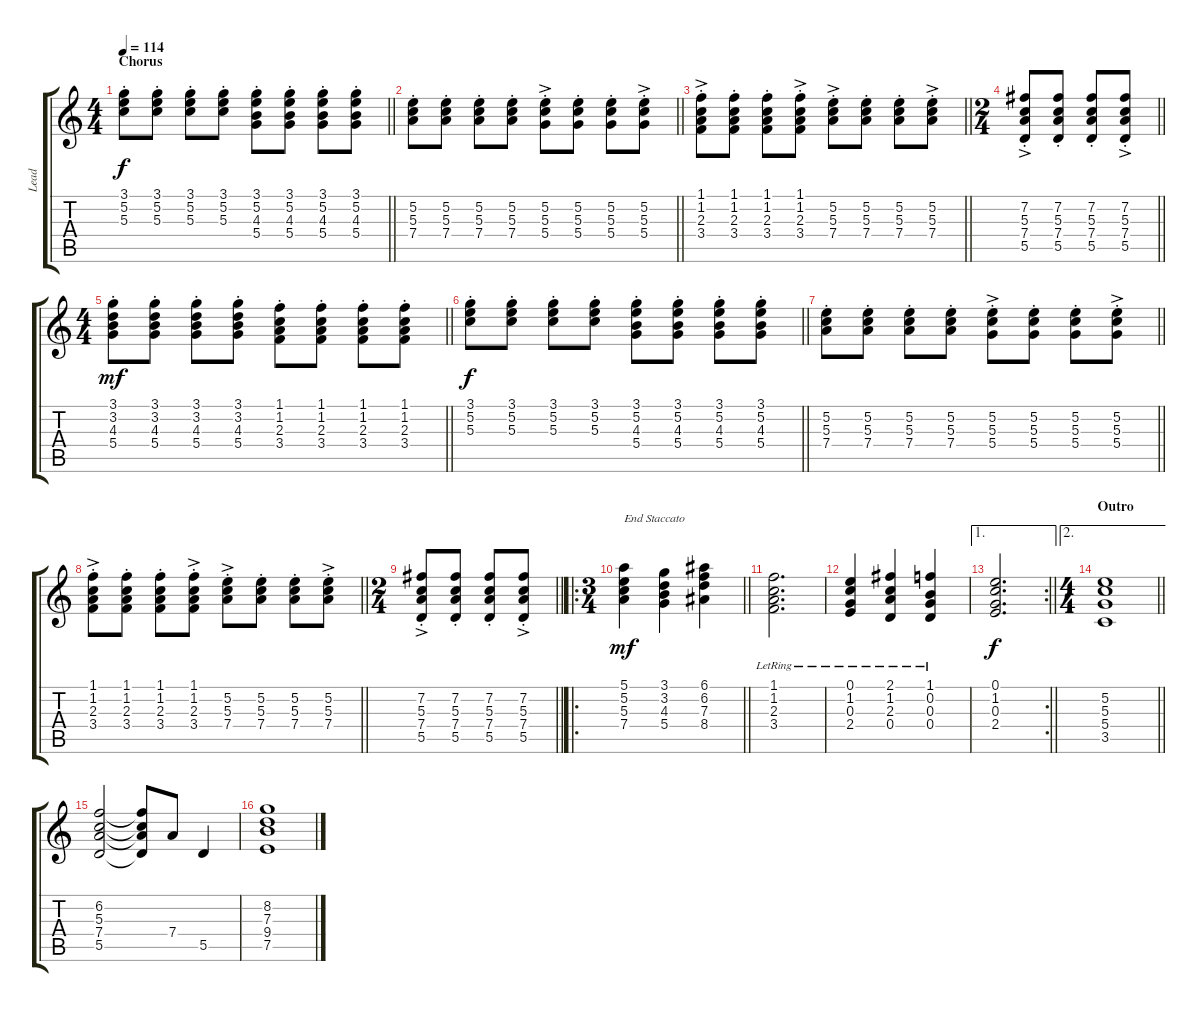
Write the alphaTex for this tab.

\track ("Lead" "Lead") {instrument electricguitarjazz}
\staff {score tabs}
\tuning (E4 B3 G3 D3 A2 E2) {hide}
\ts (4 4)
\section ("" "Chorus")
\tempo 114
\clef g2
\barLineRight lightlight
\ks c
(3.1{st} 5.2{st} 5.3{st}).8{dy f} (3.1{st} 5.2{st} 5.3{st}).8 (3.1{st} 5.2{st} 5.3{st}).8 (3.1{st} 5.2{st} 5.3{st}).8 (3.1{st} 5.2{st} 4.3{st} 5.4{st}).8 (3.1{st} 5.2{st} 4.3{st} 5.4{st}).8 (3.1{st} 5.2{st} 4.3{st} 5.4{st}).8 (3.1{st} 5.2{st} 4.3{st} 5.4{st}).8 |
\barLineRight lightlight
(5.2{st} 5.3{st} 7.4{st}).8 (5.2{st} 5.3{st} 7.4{st}).8 (5.2{st} 5.3{st} 7.4{st}).8 (5.2{st} 5.3{st} 7.4{st}).8 (5.2{ac st} 5.3{ac st} 5.4{ac st}).8 (5.2{st} 5.3{st} 5.4{st}).8 (5.2{st} 5.3{st} 5.4{st}).8 (5.2{ac st} 5.3{ac st} 5.4{ac st}).8 |
\barLineRight lightlight
(1.1{st} 1.2{ac st} 2.3{ac st} 3.4{ac st}).8 (1.1{st} 1.2{st} 2.3{st} 3.4{st}).8 (1.1{st} 1.2{st} 2.3{st} 3.4{st}).8 (1.1{st} 1.2{ac st} 2.3{ac st} 3.4{ac st}).8 (5.2{ac st} 5.3{ac st} 7.4{ac st}).8 (5.2{st} 5.3{st} 7.4{st}).8 (5.2{st} 5.3{st} 7.4{st}).8 (5.2{ac st} 5.3{ac st} 7.4{ac st}).8 |
\ts (2 4)
\barLineRight lightlight
(7.2{st} 5.3{ac st} 7.4{ac st} 5.5{ac st}).8 (7.2{st} 5.3{st} 7.4{st} 5.5{st}).8 (7.2{st} 5.3{st} 7.4{st} 5.5{st}).8 (7.2{st} 5.3{ac st} 7.4{ac st} 5.5{ac st}).8 |
\ts (4 4)
\barLineRight lightlight
(3.1{st} 3.2{st} 4.3{st} 5.4{st}).8{dy mf} (3.1{st} 3.2{st} 4.3{st} 5.4{st}).8 (3.1{st} 3.2{st} 4.3{st} 5.4{st}).8 (3.1{st} 3.2{st} 4.3{st} 5.4{st}).8 (1.1{st} 1.2{st} 2.3{st} 3.4{st}).8 (1.1{st} 1.2{st} 2.3{st} 3.4{st}).8 (1.1{st} 1.2{st} 2.3{st} 3.4{st}).8 (1.1{st} 1.2{st} 2.3{st} 3.4{st}).8 |
\barLineRight lightlight
(3.1{st} 5.2{st} 5.3{st}).8{dy f} (3.1{st} 5.2{st} 5.3{st}).8 (3.1{st} 5.2{st} 5.3{st}).8 (3.1{st} 5.2{st} 5.3{st}).8 (3.1{st} 5.2{st} 4.3{st} 5.4{st}).8 (3.1{st} 5.2{st} 4.3{st} 5.4{st}).8 (3.1{st} 5.2{st} 4.3{st} 5.4{st}).8 (3.1{st} 5.2{st} 4.3{st} 5.4{st}).8 |
\barLineRight lightlight
(5.2{st} 5.3{st} 7.4{st}).8 (5.2{st} 5.3{st} 7.4{st}).8 (5.2{st} 5.3{st} 7.4{st}).8 (5.2{st} 5.3{st} 7.4{st}).8 (5.2{ac st} 5.3{ac st} 5.4{ac st}).8 (5.2{st} 5.3{st} 5.4{st}).8 (5.2{st} 5.3{st} 5.4{st}).8 (5.2{ac st} 5.3{ac st} 5.4{ac st}).8 |
\barLineRight lightlight
(1.1{st} 1.2{ac st} 2.3{ac st} 3.4{ac st}).8 (1.1{st} 1.2{st} 2.3{st} 3.4{st}).8 (1.1{st} 1.2{st} 2.3{st} 3.4{st}).8 (1.1{st} 1.2{ac st} 2.3{ac st} 3.4{ac st}).8 (5.2{ac st} 5.3{ac st} 7.4{ac st}).8 (5.2{st} 5.3{st} 7.4{st}).8 (5.2{st} 5.3{st} 7.4{st}).8 (5.2{ac st} 5.3{ac st} 7.4{ac st}).8 |
\ts (2 4)
\barLineRight lightlight
(7.2{st} 5.3{ac st} 7.4{ac st} 5.5{ac st}).8 (7.2{st} 5.3{st} 7.4{st} 5.5{st}).8 (7.2{st} 5.3{st} 7.4{st} 5.5{st}).8 (7.2{st} 5.3{ac st} 7.4{ac st} 5.5{ac st}).8 |
\ro
\ts (3 4)
\barLineRight lightlight
(5.1 5.2 5.3 7.4).4{txt "End Staccato" dy mf} (3.1 3.2 4.3 5.4).4 (6.1 6.2 7.3 8.4).4 |
(1.1{lr} 1.2{lr} 2.3{lr} 3.4{lr}).2{d} |
(0.1{lr} 1.2{lr} 0.3{lr} 2.4{lr}).4 (2.1{lr} 1.2{lr} 2.3{lr} 0.4{lr}).4 (1.1{lr} 0.2{lr} 0.3{lr} 0.4{lr}).4 |
\ae 1
\rc 2
\barLineRight lightlight
(0.1 1.2 0.3 2.4).2{d dy f} |
\ae 2
\ts (4 4)
\section ("" "Outro")
\barLineRight lightlight
(5.2 5.3 5.4 3.5).1{volume 6} |
(6.2 5.3 7.4 5.5).2 (6.2{t} 5.3{t} 7.4{t} 5.5{t}).8 7.4.8 5.5.4 |
(8.2 7.3 9.4 7.5).1
